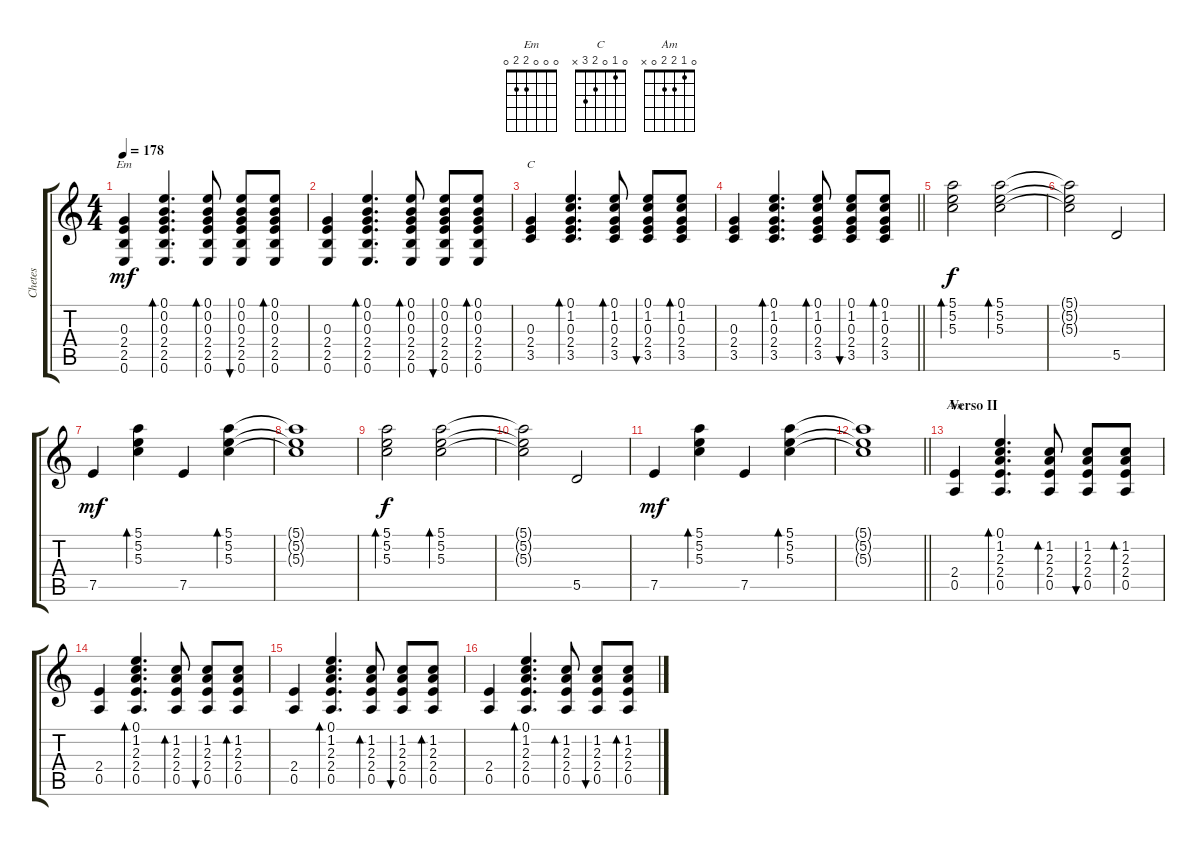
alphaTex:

\track ("Chetes" "Chetes") {instrument acousticguitarsteel}
\staff {score tabs}
\tuning (E4 B3 G3 D3 A2 E2) {hide}
\chord ("Em" 0 0 0 2 2 0)
\chord ("C" 0 1 0 2 3 x)
\chord ("Am" 0 1 2 2 0 x)
\ts (4 4)
\tempo 178
\clef g2
\ks c
(0.3 2.4 2.5 0.6).4{ch "Em" dy mf} (0.1 0.2 0.3 2.4 2.5 0.6).4{d bd 30} (0.1 0.2 0.3 2.4 2.5 0.6).8{bd 30} (0.1 0.2 0.3 2.4 2.5 0.6).8{bu 30} (0.1 0.2 0.3 2.4 2.5 0.6).8{bd 30} |
(0.3 2.4 2.5 0.6).4 (0.1 0.2 0.3 2.4 2.5 0.6).4{d bd 30} (0.1 0.2 0.3 2.4 2.5 0.6).8{bd 30} (0.1 0.2 0.3 2.4 2.5 0.6).8{bu 30} (0.1 0.2 0.3 2.4 2.5 0.6).8{bd 30} |
(0.3 2.4 3.5).4{ch "C"} (0.1 1.2 0.3 2.4 3.5).4{d bd 30} (0.1 1.2 0.3 2.4 3.5).8{bd 60} (0.1 1.2 0.3 2.4 3.5).8{bu 60} (0.1 1.2 0.3 2.4 3.5).8{bd 60} |
\barLineRight lightlight
(0.3 2.4 3.5).4 (0.1 1.2 0.3 2.4 3.5).4{d bd 30} (0.1 1.2 0.3 2.4 3.5).8{bd 60} (0.1 1.2 0.3 2.4 3.5).8{bu 60} (0.1 1.2 0.3 2.4 3.5).8{bd 60} |
(5.1 5.2 5.3).2{bd 120 dy f} (5.1 5.2 5.3).2{bd 120} |
(5.1{t} 5.2{t} 5.3{t}).2 5.5.2 |
7.5.4{dy mf} (5.1 5.2 5.3).4{bd 120} 7.5.4 (5.1 5.2 5.3).4{bd 120} |
(5.1{t} 5.2{t} 5.3{t}).1 |
(5.1 5.2 5.3).2{bd 120 dy f} (5.1 5.2 5.3).2{bd 120} |
(5.1{t} 5.2{t} 5.3{t}).2 5.5.2 |
7.5.4{dy mf} (5.1 5.2 5.3).4{bd 120} 7.5.4 (5.1 5.2 5.3).4{bd 120} |
\barLineRight lightlight
(5.1{t} 5.2{t} 5.3{t}).1 |
\section ("" "Verso II")
(2.4 0.5).4{ch "Am"} (0.1 1.2 2.3 2.4 0.5).4{d bd 30} (1.2 2.3 2.4 0.5).8{bd 30} (1.2 2.3 2.4 0.5).8{bu 30} (1.2 2.3 2.4 0.5).8{bd 30} |
(2.4 0.5).4 (0.1 1.2 2.3 2.4 0.5).4{d bd 30} (1.2 2.3 2.4 0.5).8{bd 30} (1.2 2.3 2.4 0.5).8{bu 30} (1.2 2.3 2.4 0.5).8{bd 30} |
(2.4 0.5).4 (0.1 1.2 2.3 2.4 0.5).4{d bd 30} (1.2 2.3 2.4 0.5).8{bd 30} (1.2 2.3 2.4 0.5).8{bu 30} (1.2 2.3 2.4 0.5).8{bd 30} |
(2.4 0.5).4 (0.1 1.2 2.3 2.4 0.5).4{d bd 30} (1.2 2.3 2.4 0.5).8{bd 30} (1.2 2.3 2.4 0.5).8{bu 30} (1.2 2.3 2.4 0.5).8{bd 30}
